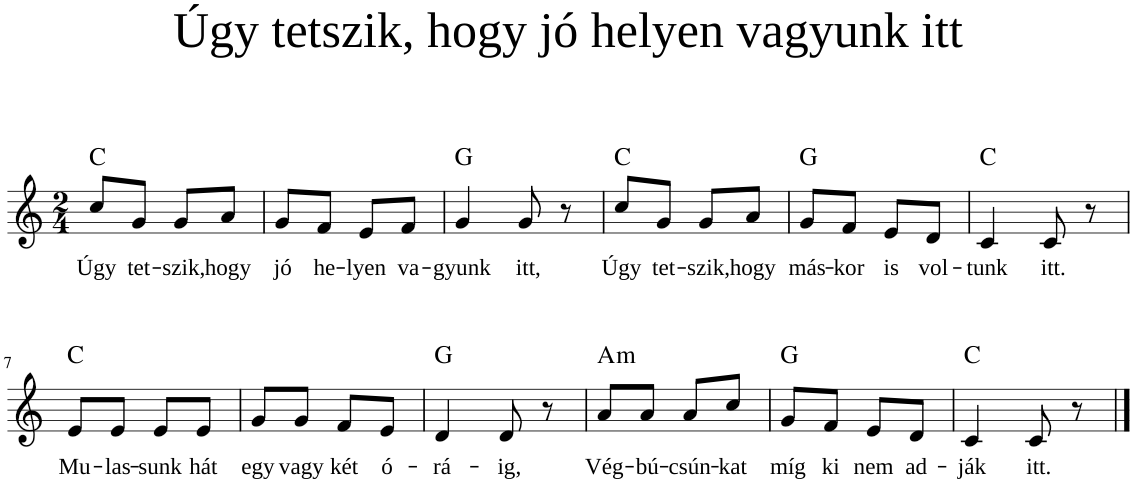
**kern	**text	**harte
*part1	*part1	*part1
*staff1	*staff1	*
*I"Piano	*	*
*I'Pno	*	*
*clefG2	*	*
*k[]	*	*
*M2/4	*	*
=1	=1	=1
!	!LO:LY:b	!LO:H:kt=N.C.
8cc/L	Úgy	N
!	!LO:LY:b	!
8g/J	tet-	.
!	!LO:LY:b	!
8g/L	-szik,	.
!	!LO:LY:b	!
8a/J	hogy	.
=2	=2	=2
!	!LO:LY:b	!
8g/L	jó	.
!	!LO:LY:b	!
8f/J	he-	.
!	!LO:LY:b	!
8e/L	-lyen	.
!	!LO:LY:b	!
8f/J	va-	.
=3	=3	=3
!	!LO:LY:b	!LO:H:kt=N.C.
4g/	-gyunk	N
!	!LO:LY:b	!
8g/	itt,	.
8r	.	.
=4	=4	=4
!	!LO:LY:b	!LO:H:kt=N.C.
8cc/L	Úgy	N
!	!LO:LY:b	!
8g/J	tet-	.
!	!LO:LY:b	!
8g/L	-szik,	.
!	!LO:LY:b	!
8a/J	hogy	.
=5	=5	=5
!	!LO:LY:b	!LO:H:kt=N.C.
8g/L	más-	N
!	!LO:LY:b	!
8f/J	-kor	.
!	!LO:LY:b	!
8e/L	is	.
!	!LO:LY:b	!
8d/J	vol-	.
=6	=6	=6
!	!LO:LY:b	!LO:H:kt=N.C.
4c/	-tunk	N
!	!LO:LY:b	!
8c/	itt.	.
8r	.	.
!!LO:LB:g=z
=7	=7	=7
!	!LO:LY:b	!LO:H:kt=N.C.
8e/L	Mu-	N
!	!LO:LY:b	!
8e/J	-las-	.
!	!LO:LY:b	!
8e/L	-sunk	.
!	!LO:LY:b	!
8e/J	hát	.
=8	=8	=8
!	!LO:LY:b	!
8g/L	egy	.
!	!LO:LY:b	!
8g/J	vagy	.
!	!LO:LY:b	!
8f/L	két	.
!	!LO:LY:b	!
8e/J	ó-	.
=9	=9	=9
!	!LO:LY:b	!LO:H:kt=N.C.
4d/	-rá-	N
!	!LO:LY:b	!
8d/	-ig,	.
8r	.	.
=10	=10	=10
!	!LO:LY:b	!LO:H:kt=m
8a/L	Vég-	A:min
!	!LO:LY:b	!
8a/J	-bú-	.
!	!LO:LY:b	!
8a/L	-csún-	.
!	!LO:LY:b	!
8cc/J	-kat	.
=11	=11	=11
!	!LO:LY:b	!LO:H:kt=N.C.
8g/L	míg	N
!	!LO:LY:b	!
8f/J	ki	.
!	!LO:LY:b	!
8e/L	nem	.
!	!LO:LY:b	!
8d/J	ad-	.
=12	=12	=12
!	!LO:LY:b	!LO:H:kt=N.C.
4c/	-ják	N
!	!LO:LY:b	!
8c/	itt.	.
8r	.	.
==	==	==
*-	*-	*-
